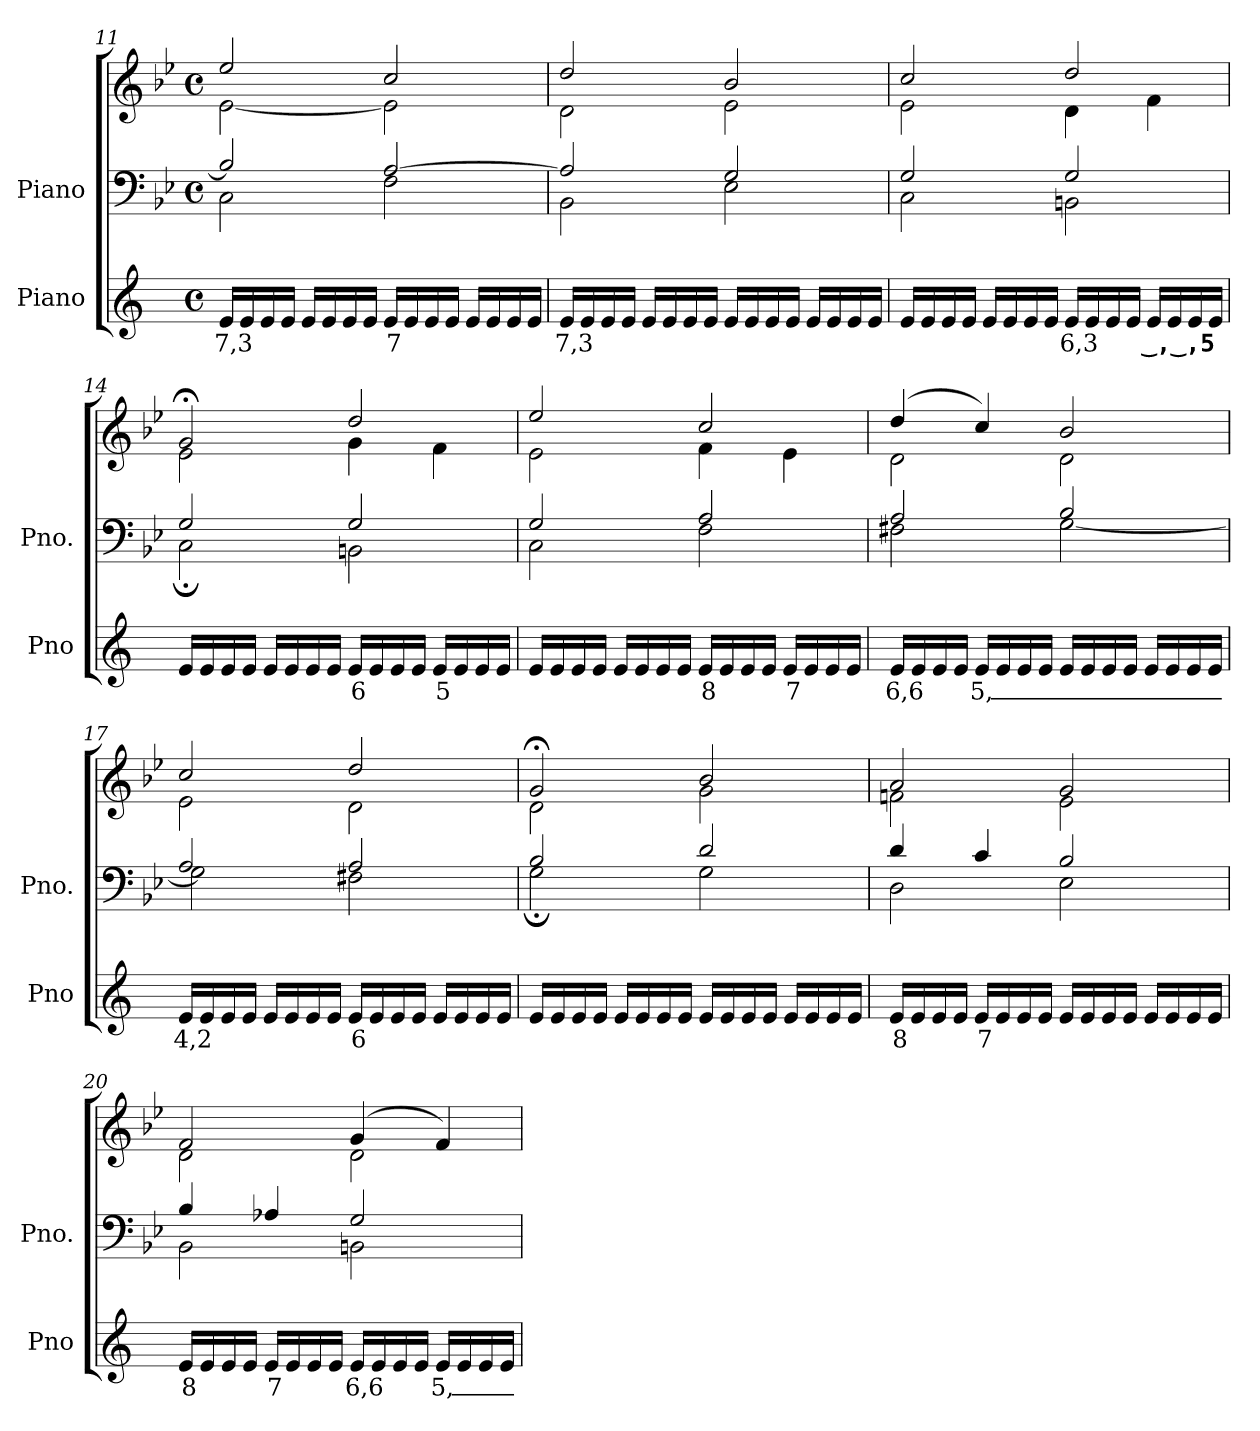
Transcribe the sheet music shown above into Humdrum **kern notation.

**kern	**text	**kern	**kern
*part2	*part2	*part1	*part1
*staff3	*staff3	*staff2	*staff1
*I"Piano	*	*I"Piano	*
*I'Pno	*	*I'Pno.	*
*clefG2	*	*clefF4	*clefG2
*k[]	*	*k[b-e-]	*k[b-e-]
*M4/4	*	*M4/4	*M4/4
*met(c)	*	*met(c)	*met(c)
=11	=11	=11	=11
!	!LO:LY:b	!	!
*	*	*^	*^
16e/LL	7,3	2B-/]	2C\	2ee-/	[2e-\
16e/	.	.	.	.	.
16e/	.	.	.	.	.
16e/JJ	.	.	.	.	.
16e/LL	.	.	.	.	.
16e/	.	.	.	.	.
16e/	.	.	.	.	.
16e/JJ	.	.	.	.	.
!	!LO:LY:b	!	!	!	!
16e/LL	7	[2A/	2F\	2cc/	2e-\]
16e/	.	.	.	.	.
16e/	.	.	.	.	.
16e/JJ	.	.	.	.	.
16e/LL	.	.	.	.	.
16e/	.	.	.	.	.
16e/	.	.	.	.	.
16e/JJ	.	.	.	.	.
=12	=12	=12	=12	=12	=12
!	!LO:LY:b	!	!	!	!
16e/LL	7,3	2A/]	2BB-\	2dd/	2d\
16e/	.	.	.	.	.
16e/	.	.	.	.	.
16e/JJ	.	.	.	.	.
16e/LL	.	.	.	.	.
16e/	.	.	.	.	.
16e/	.	.	.	.	.
16e/JJ	.	.	.	.	.
16e/LL	.	2G/	2E-\	2b-/	2e-\
16e/	.	.	.	.	.
16e/	.	.	.	.	.
16e/JJ	.	.	.	.	.
16e/LL	.	.	.	.	.
16e/	.	.	.	.	.
16e/	.	.	.	.	.
16e/JJ	.	.	.	.	.
=13	=13	=13	=13	=13	=13
16e/LL	.	2G/	2C\	2cc/	2e-\
16e/	.	.	.	.	.
16e/	.	.	.	.	.
16e/JJ	.	.	.	.	.
16e/LL	.	.	.	.	.
16e/	.	.	.	.	.
16e/	.	.	.	.	.
16e/JJ	.	.	.	.	.
!	!LO:LY:b	!	!	!	!
16e/LL	6,3	2G/	2BBn\	2dd/	4d\
16e/	.	.	.	.	.
16e/	.	.	.	.	.
16e/JJ	.	.	.	.	.
!	!LO:LY:b	!	!	!	!
16e/LL	_,_,5	.	.	.	4f\
16e/	.	.	.	.	.
16e/	.	.	.	.	.
16e/JJ	.	.	.	.	.
=14	=14	=14	=14	=14	=14
16e/LL	.	2G/	2C;\	2g;</	2e-\
16e/	.	.	.	.	.
16e/	.	.	.	.	.
16e/JJ	.	.	.	.	.
16e/LL	.	.	.	.	.
16e/	.	.	.	.	.
16e/	.	.	.	.	.
16e/JJ	.	.	.	.	.
!	!LO:LY:b	!	!	!	!
16e/LL	6	2G/	2BBn\	2dd/	4g\
16e/	.	.	.	.	.
16e/	.	.	.	.	.
16e/JJ	.	.	.	.	.
!	!LO:LY:b	!	!	!	!
16e/LL	5	.	.	.	4f\
16e/	.	.	.	.	.
16e/	.	.	.	.	.
16e/JJ	.	.	.	.	.
=15	=15	=15	=15	=15	=15
16e/LL	.	2G/	2C\	2ee-/	2e-\
16e/	.	.	.	.	.
16e/	.	.	.	.	.
16e/JJ	.	.	.	.	.
16e/LL	.	.	.	.	.
16e/	.	.	.	.	.
16e/	.	.	.	.	.
16e/JJ	.	.	.	.	.
!	!LO:LY:b	!	!	!	!
16e/LL	8	2A/	2F\	2cc/	4f\
16e/	.	.	.	.	.
16e/	.	.	.	.	.
16e/JJ	.	.	.	.	.
!	!LO:LY:b	!	!	!	!
16e/LL	7	.	.	.	4e-\
16e/	.	.	.	.	.
16e/	.	.	.	.	.
16e/JJ	.	.	.	.	.
=16	=16	=16	=16	=16	=16
!	!LO:LY:b	!	!	!	!
16e/LL	6,6	2A/	2F#X\	(>4dd/	2d\
16e/	.	.	.	.	.
16e/	.	.	.	.	.
16e/JJ	.	.	.	.	.
!	!LO:LY:b	!	!	!	!
16e/LL	5,_	.	.	4cc/)	.
16e/	.	.	.	.	.
16e/	.	.	.	.	.
16e/JJ	.	.	.	.	.
16e/LL	.	2B-/	[2G\	2b-/	2d\
16e/	.	.	.	.	.
16e/	.	.	.	.	.
16e/JJ	.	.	.	.	.
16e/LL	.	.	.	.	.
16e/	.	.	.	.	.
16e/	.	.	.	.	.
16e/JJ	.	.	.	.	.
=17	=17	=17	=17	=17	=17
!	!LO:LY:b	!	!	!	!
16e/LL	4,2	2A/	2G\]	2cc/	2e-\
16e/	.	.	.	.	.
16e/	.	.	.	.	.
16e/JJ	.	.	.	.	.
16e/LL	.	.	.	.	.
16e/	.	.	.	.	.
16e/	.	.	.	.	.
16e/JJ	.	.	.	.	.
!	!LO:LY:b	!	!	!	!
16e/LL	6	2A/	2F#X\	2dd/	2d\
16e/	.	.	.	.	.
16e/	.	.	.	.	.
16e/JJ	.	.	.	.	.
16e/LL	.	.	.	.	.
16e/	.	.	.	.	.
16e/	.	.	.	.	.
16e/JJ	.	.	.	.	.
=18	=18	=18	=18	=18	=18
16e/LL	.	2B-/	2G;\	2g;</	2d\
16e/	.	.	.	.	.
16e/	.	.	.	.	.
16e/JJ	.	.	.	.	.
16e/LL	.	.	.	.	.
16e/	.	.	.	.	.
16e/	.	.	.	.	.
16e/JJ	.	.	.	.	.
16e/LL	.	2d/	2G\	2b-/	2g\
16e/	.	.	.	.	.
16e/	.	.	.	.	.
16e/JJ	.	.	.	.	.
16e/LL	.	.	.	.	.
16e/	.	.	.	.	.
16e/	.	.	.	.	.
16e/JJ	.	.	.	.	.
=19	=19	=19	=19	=19	=19
!	!LO:LY:b	!	!	!	!
16e/LL	8	4d/	2D\	2a/	2fn\
16e/	.	.	.	.	.
16e/	.	.	.	.	.
16e/JJ	.	.	.	.	.
!	!LO:LY:b	!	!	!	!
16e/LL	7	4c/	.	.	.
16e/	.	.	.	.	.
16e/	.	.	.	.	.
16e/JJ	.	.	.	.	.
16e/LL	.	2B-/	2E-\	2g/	2e-\
16e/	.	.	.	.	.
16e/	.	.	.	.	.
16e/JJ	.	.	.	.	.
16e/LL	.	.	.	.	.
16e/	.	.	.	.	.
16e/	.	.	.	.	.
16e/JJ	.	.	.	.	.
=20	=20	=20	=20	=20	=20
!	!LO:LY:b	!	!	!	!
16e/LL	8	4B-/	2BB-\	2f/	2d\
16e/	.	.	.	.	.
16e/	.	.	.	.	.
16e/JJ	.	.	.	.	.
!	!LO:LY:b	!	!	!	!
16e/LL	7	4A-X/	.	.	.
16e/	.	.	.	.	.
16e/	.	.	.	.	.
16e/JJ	.	.	.	.	.
!	!LO:LY:b	!	!	!	!
16e/LL	6,6	2G/	2BBn\	(>4g/	2d\
16e/	.	.	.	.	.
16e/	.	.	.	.	.
16e/JJ	.	.	.	.	.
!	!LO:LY:b	!	!	!	!
16e/LL	5,_	.	.	4f/)	.
16e/	.	.	.	.	.
16e/	.	.	.	.	.
16e/JJ	.	.	.	.	.
*	*	*v	*v	*	*
*	*	*	*v	*v
=	=	=	=
*-	*-	*-	*-
